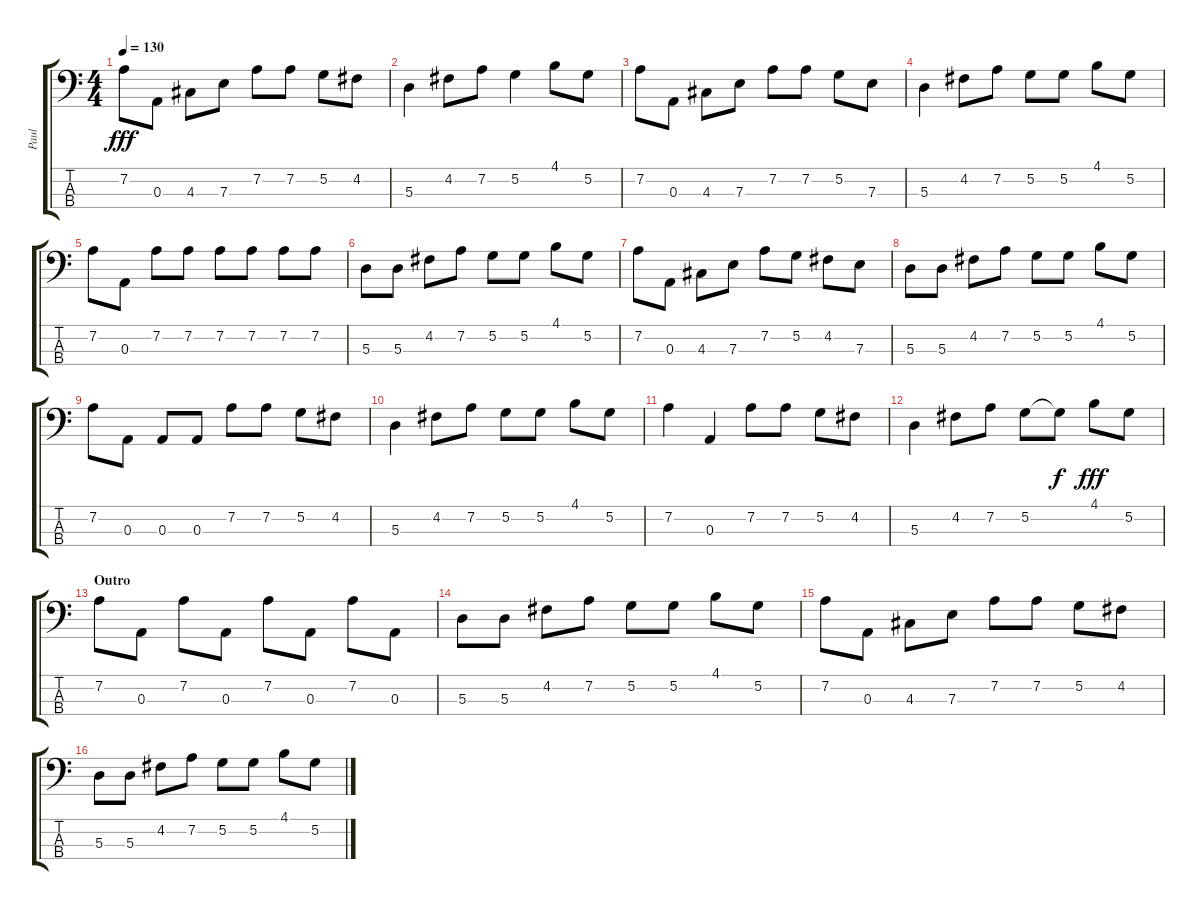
\track ("Paul" "Paul") {instrument acousticguitarnylon}
\staff {score tabs}
\tuning (G2 D2 A1 E1) {hide}
\ts (4 4)
\tempo 130
\clef f4
\ks c
7.2.8{dy fff} 0.3.8 4.3.8 7.3.8 7.2.8 7.2.8 5.2.8 4.2.8 |
5.3.4 4.2.8 7.2.8 5.2.4 4.1.8 5.2.8 |
7.2.8 0.3.8 4.3.8 7.3.8 7.2.8 7.2.8 5.2.8 7.3.8 |
5.3.4 4.2.8 7.2.8 5.2.8 5.2.8 4.1.8 5.2.8 |
7.2.8 0.3.8 7.2.8 7.2.8 7.2.8 7.2.8 7.2.8 7.2.8 |
5.3.8 5.3.8 4.2.8 7.2.8 5.2.8 5.2.8 4.1.8 5.2.8 |
7.2.8 0.3.8 4.3.8 7.3.8 7.2.8 5.2.8 4.2.8 7.3.8 |
5.3.8 5.3.8 4.2.8 7.2.8 5.2.8 5.2.8 4.1.8 5.2.8 |
7.2.8 0.3.8 0.3.8 0.3.8 7.2.8 7.2.8 5.2.8 4.2.8 |
5.3.4 4.2.8 7.2.8 5.2.8 5.2.8 4.1.8 5.2.8 |
7.2.4 0.3.4 7.2.8 7.2.8 5.2.8 4.2.8 |
5.3.4 4.2.8 7.2.8 5.2.8 5.2{t}.8{dy f} 4.1.8{dy fff} 5.2.8 |
\section ("" "Outro")
7.2.8 0.3.8 7.2.8 0.3.8 7.2.8 0.3.8 7.2.8 0.3.8 |
5.3.8 5.3.8 4.2.8 7.2.8 5.2.8 5.2.8 4.1.8 5.2.8 |
7.2.8 0.3.8 4.3.8 7.3.8 7.2.8 7.2.8 5.2.8 4.2.8 |
5.3.8 5.3.8 4.2.8 7.2.8 5.2.8 5.2.8 4.1.8 5.2.8
